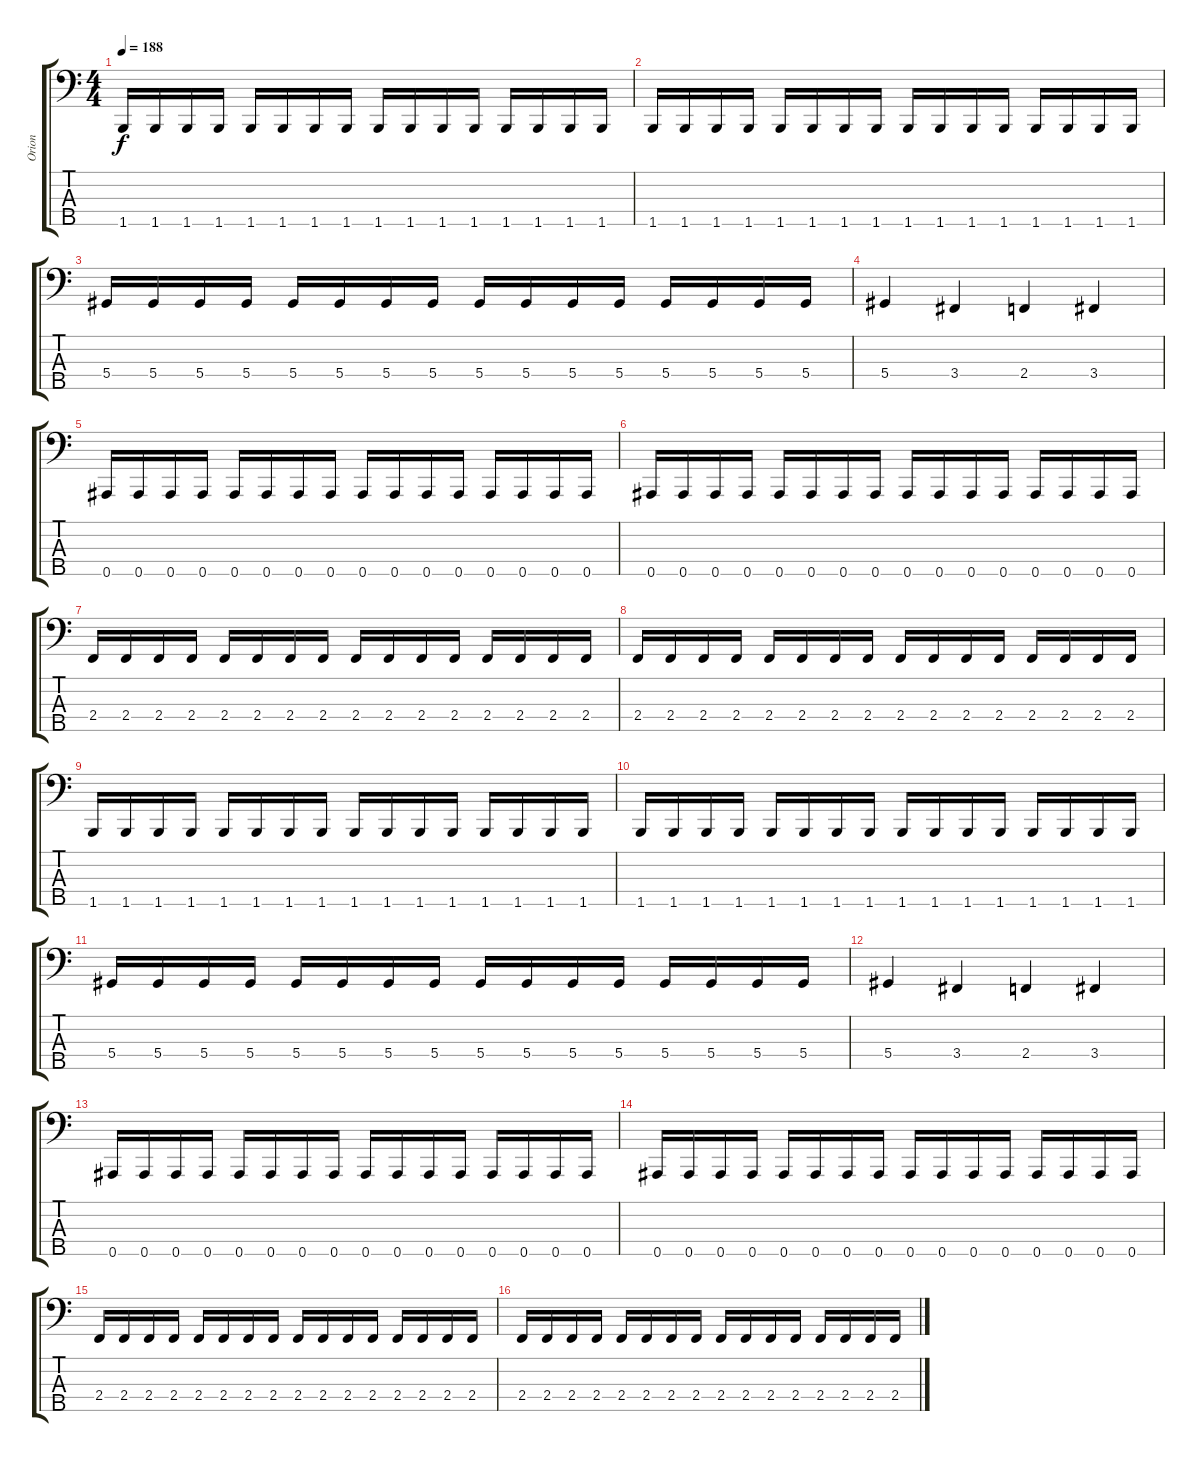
\track ("Orion" "Orion") {instrument electricbassfinger}
\staff {score tabs}
\tuning (Gb2 Db2 Ab1 Eb1 Bb0) {hide}
\ts (4 4)
\tempo 188
\clef f4
\ks c
1.5.16{dy f} 1.5.16 1.5.16 1.5.16 1.5.16 1.5.16 1.5.16 1.5.16 1.5.16 1.5.16 1.5.16 1.5.16 1.5.16 1.5.16 1.5.16 1.5.16 |
1.5.16 1.5.16 1.5.16 1.5.16 1.5.16 1.5.16 1.5.16 1.5.16 1.5.16 1.5.16 1.5.16 1.5.16 1.5.16 1.5.16 1.5.16 1.5.16 |
5.4.16 5.4.16 5.4.16 5.4.16 5.4.16 5.4.16 5.4.16 5.4.16 5.4.16 5.4.16 5.4.16 5.4.16 5.4.16 5.4.16 5.4.16 5.4.16 |
5.4.4 3.4.4 2.4.4 3.4.4 |
0.5.16 0.5.16 0.5.16 0.5.16 0.5.16 0.5.16 0.5.16 0.5.16 0.5.16 0.5.16 0.5.16 0.5.16 0.5.16 0.5.16 0.5.16 0.5.16 |
0.5.16 0.5.16 0.5.16 0.5.16 0.5.16 0.5.16 0.5.16 0.5.16 0.5.16 0.5.16 0.5.16 0.5.16 0.5.16 0.5.16 0.5.16 0.5.16 |
2.4.16 2.4.16 2.4.16 2.4.16 2.4.16 2.4.16 2.4.16 2.4.16 2.4.16 2.4.16 2.4.16 2.4.16 2.4.16 2.4.16 2.4.16 2.4.16 |
2.4.16 2.4.16 2.4.16 2.4.16 2.4.16 2.4.16 2.4.16 2.4.16 2.4.16 2.4.16 2.4.16 2.4.16 2.4.16 2.4.16 2.4.16 2.4.16 |
1.5.16 1.5.16 1.5.16 1.5.16 1.5.16 1.5.16 1.5.16 1.5.16 1.5.16 1.5.16 1.5.16 1.5.16 1.5.16 1.5.16 1.5.16 1.5.16 |
1.5.16 1.5.16 1.5.16 1.5.16 1.5.16 1.5.16 1.5.16 1.5.16 1.5.16 1.5.16 1.5.16 1.5.16 1.5.16 1.5.16 1.5.16 1.5.16 |
5.4.16 5.4.16 5.4.16 5.4.16 5.4.16 5.4.16 5.4.16 5.4.16 5.4.16 5.4.16 5.4.16 5.4.16 5.4.16 5.4.16 5.4.16 5.4.16 |
5.4.4 3.4.4 2.4.4 3.4.4 |
0.5.16 0.5.16 0.5.16 0.5.16 0.5.16 0.5.16 0.5.16 0.5.16 0.5.16 0.5.16 0.5.16 0.5.16 0.5.16 0.5.16 0.5.16 0.5.16 |
0.5.16 0.5.16 0.5.16 0.5.16 0.5.16 0.5.16 0.5.16 0.5.16 0.5.16 0.5.16 0.5.16 0.5.16 0.5.16 0.5.16 0.5.16 0.5.16 |
2.4.16 2.4.16 2.4.16 2.4.16 2.4.16 2.4.16 2.4.16 2.4.16 2.4.16 2.4.16 2.4.16 2.4.16 2.4.16 2.4.16 2.4.16 2.4.16 |
2.4.16 2.4.16 2.4.16 2.4.16 2.4.16 2.4.16 2.4.16 2.4.16 2.4.16 2.4.16 2.4.16 2.4.16 2.4.16 2.4.16 2.4.16 2.4.16
